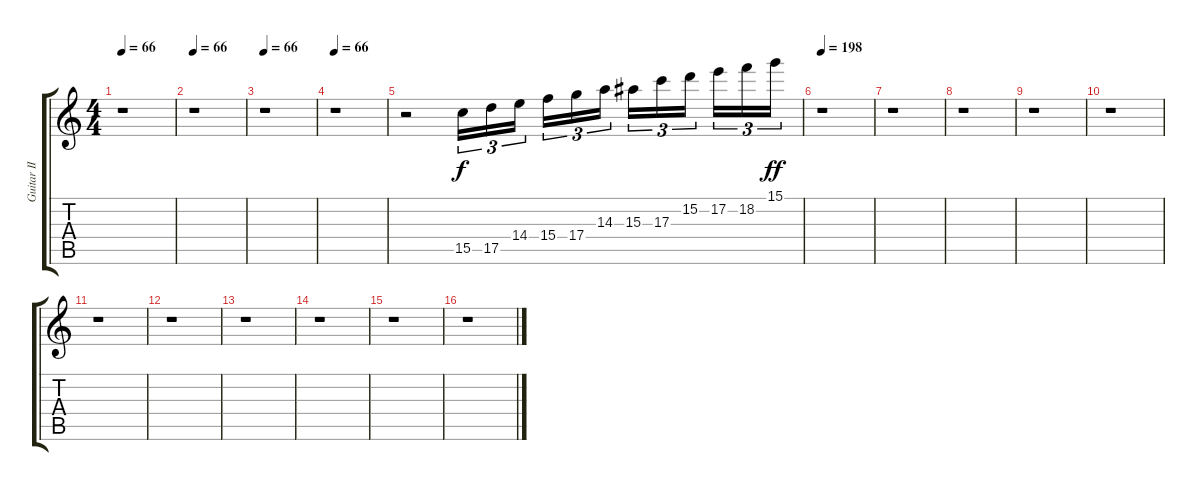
\track ("Guitar II" "Guitar II") {instrument overdrivenguitar}
\staff {score tabs}
\tuning (E4 B3 G3 D3 A2 E2) {hide}
\ts (4 4)
\tempo 66
\clef g2
\ks c
r.1{dy ff} |
\tempo 66
r.1 |
\tempo 66
r.1 |
\tempo 66
r.1 |
r.2 15.5.16{tu (3 2) dy f} 17.5.16{tu (3 2)} 14.4.16{tu (3 2)} 15.4.16{tu (3 2)} 17.4.16{tu (3 2)} 14.3.16{tu (3 2)} 15.3.16{tu (3 2)} 17.3.16{tu (3 2)} 15.2.16{tu (3 2)} 17.2.16{tu (3 2)} 18.2.16{tu (3 2)} 15.1.16{tu (3 2) dy ff} |
\tempo 198
r.1 |
r.1 |
r.1 |
r.1 |
r.1 |
r.1 |
r.1 |
r.1 |
r.1 |
r.1 |
r.1
